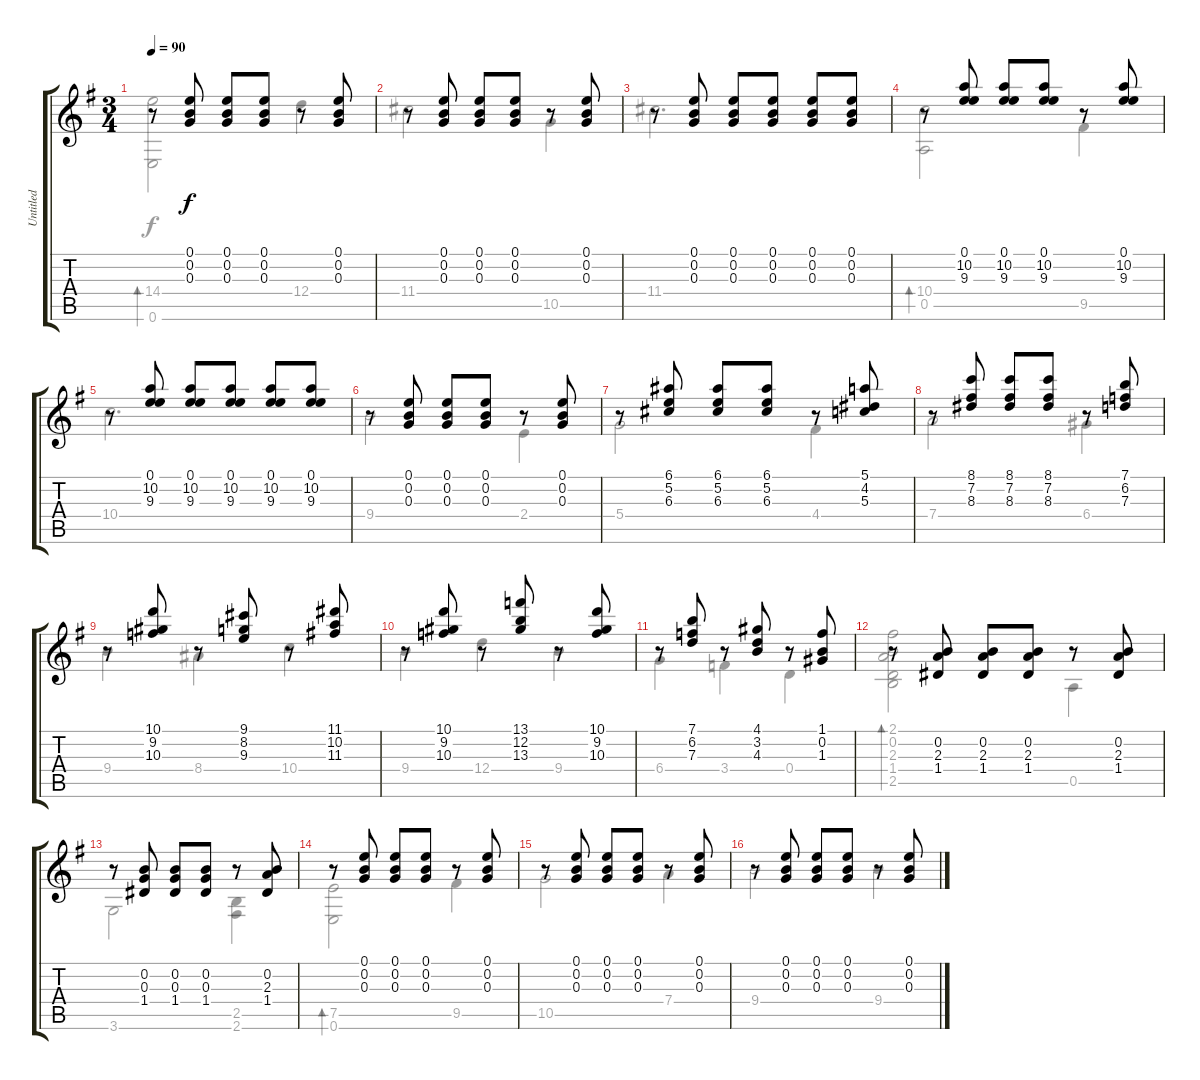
\track ("Untitled" "Untitled") {instrument acousticguitarnylon}
\staff {score tabs}
\tuning (E4 B3 G3 D3 A2 E2) {hide}
\voice
\ts (3 4)
\tempo 90
\clef g2
\ks g
r.8{dy f} (0.1 0.2 0.3).8 (0.1 0.2 0.3).8 (0.1 0.2 0.3).8 r.8 (0.1 0.2 0.3).8 |
r.8 (0.1 0.2 0.3).8 (0.1 0.2 0.3).8 (0.1 0.2 0.3).8 r.8 (0.1 0.2 0.3).8 |
r.8 (0.1 0.2 0.3).8 (0.1 0.2 0.3).8 (0.1 0.2 0.3).8 (0.1 0.2 0.3).8 (0.1 0.2 0.3).8 |
r.8 (0.1 10.2 9.3).8 (0.1 10.2 9.3).8 (0.1 10.2 9.3).8 r.8 (0.1 10.2 9.3).8 |
r.8 (0.1 10.2 9.3).8 (0.1 10.2 9.3).8 (0.1 10.2 9.3).8 (0.1 10.2 9.3).8 (0.1 10.2 9.3).8 |
r.8 (0.1 0.2 0.3).8 (0.1 0.2 0.3).8 (0.1 0.2 0.3).8 r.8 (0.1 0.2 0.3).8 |
r.8 (6.1 5.2 6.3).8 (6.1 5.2 6.3).8 (6.1 5.2 6.3).8 r.8 (5.1 4.2 5.3).8 |
r.8 (8.1 7.2 8.3).8 (8.1 7.2 8.3).8 (8.1 7.2 8.3).8 r.8 (7.1 6.2 7.3).8 |
r.8 (10.1 9.2 10.3).8 r.8 (9.1 8.2 9.3).8 r.8 (11.1 10.2 11.3).8 |
r.8 (10.1 9.2 10.3).8 r.8 (13.1 12.2 13.3).8 r.8 (10.1 9.2 10.3).8 |
r.8 (7.1 6.2 7.3).8 r.8 (4.1 3.2 4.3).8 r.8 (1.1 0.2 1.3).8 |
r.8 (0.2 2.3 1.4).8 (0.2 2.3 1.4).8 (0.2 2.3 1.4).8 r.8 (0.2 2.3 1.4).8 |
r.8 (0.2 0.3 1.4).8 (0.2 0.3 1.4).8 (0.2 0.3 1.4).8 r.8 (0.2 2.3 1.4).8 |
r.8 (0.1 0.2 0.3).8 (0.1 0.2 0.3).8 (0.1 0.2 0.3).8 r.8 (0.1 0.2 0.3).8 |
r.8 (0.1 0.2 0.3).8 (0.1 0.2 0.3).8 (0.1 0.2 0.3).8 r.8 (0.1 0.2 0.3).8 |
r.8 (0.1 0.2 0.3).8 (0.1 0.2 0.3).8 (0.1 0.2 0.3).8 r.8 (0.1 0.2 0.3).8
\voice
\clef g2
\ottava regular
\simile none
\ks g
(14.4 0.6).2{bd 30 dy f} 12.4.4 |
11.4.2 10.5.4 |
11.4.2{d} |
(10.4 0.5).2{bd 30} 9.5.4 |
10.4.2{d} |
9.4.2 2.4.4 |
5.4.2 4.4.4 |
7.4.2 6.4.4 |
9.4.4 8.4.4 10.4.4 |
9.4.4 12.4.4 9.4.4 |
6.4.4 3.4.4 0.4.4 |
(2.1 0.2 2.3 1.4 2.5).2{bd 30} 0.5.4 |
3.6.2 (2.5 2.6).4 |
(7.5 0.6).2{bd 30} 9.5.4 |
10.5.2 7.4.4 |
9.4.2 9.4.4
